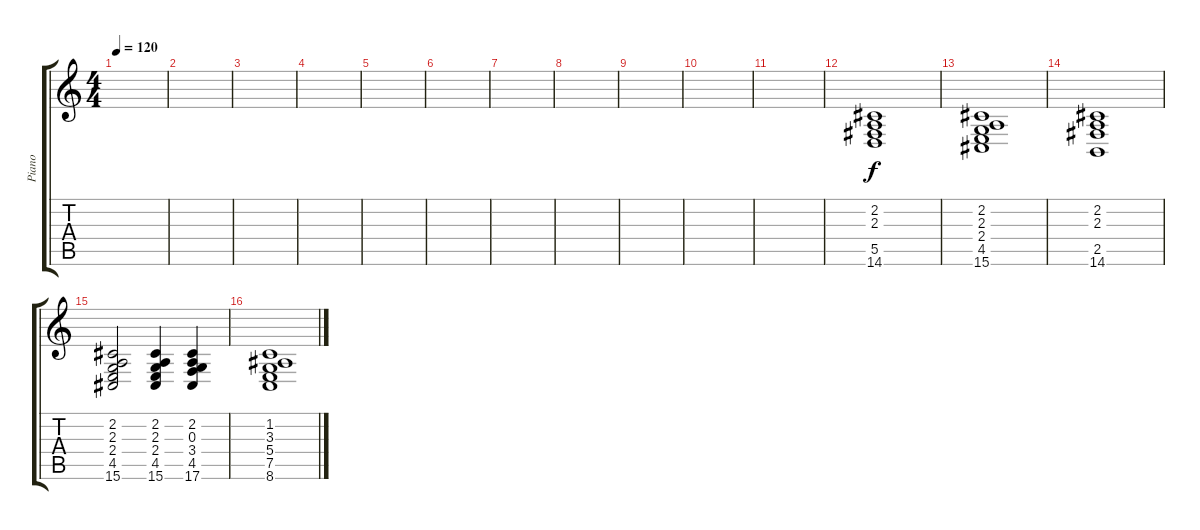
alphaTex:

\track ("Piano" "Piano") {instrument acousticgrandpiano}
\staff {score tabs}
\tuning (E4 B3 G3 D3 A2 E2) {hide}
\ts (4 4)
\tempo 120
\clef g2
\ks c
|
|
|
|
|
|
|
|
|
|
|
(2.2 2.3 5.5 14.6).1 |
(2.2 2.3 2.4 4.5 15.6).1 |
(2.2 2.3 2.5 14.6).1 |
(2.2 2.3 2.4 4.5 15.6).2 (2.2 2.3 2.4 4.5 15.6).4 (2.2 0.3 3.4 4.5 17.6).4 |
(1.2 3.3 5.4 7.5 8.6).1
